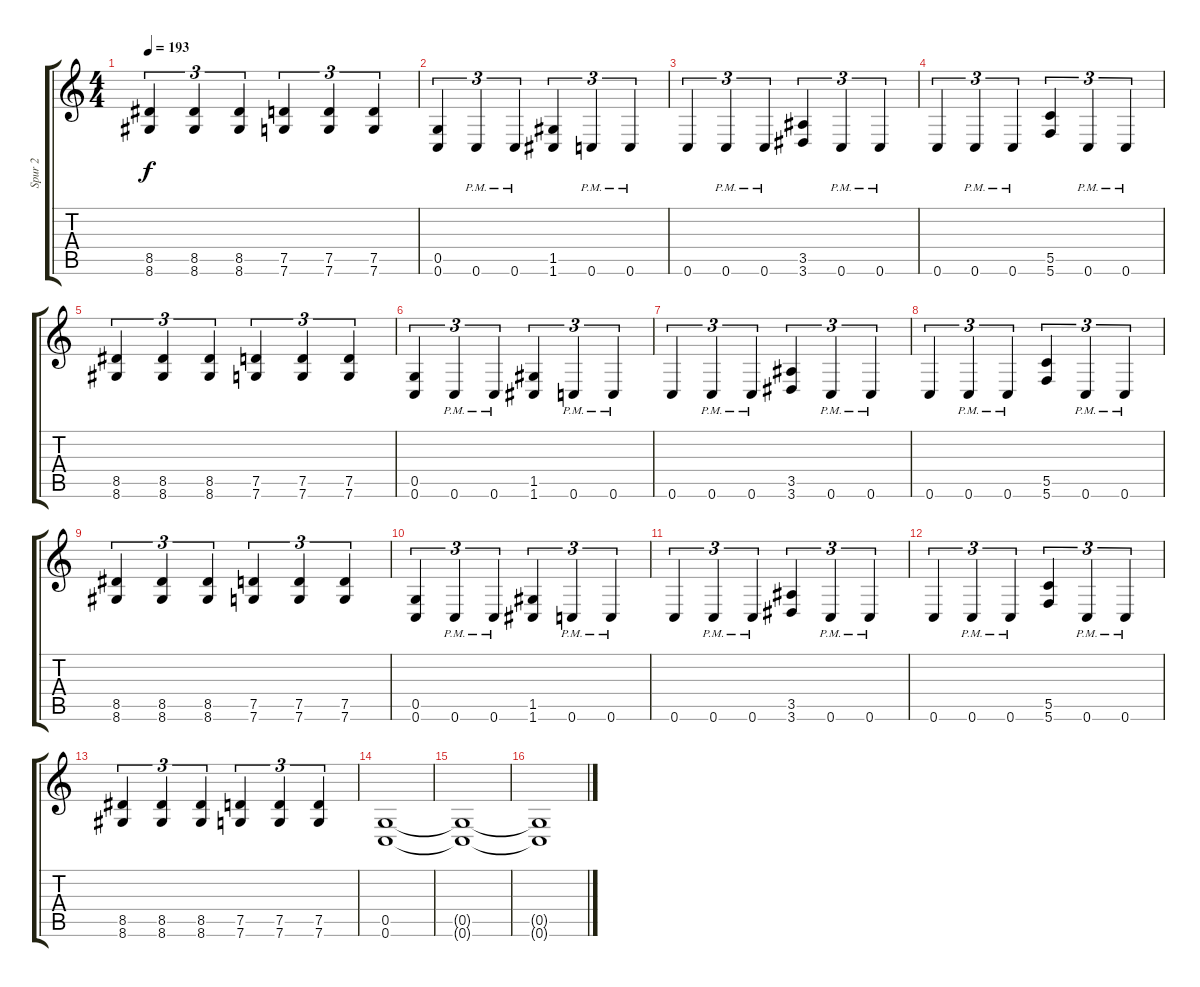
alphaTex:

\track ("Spur 2" "Spur 2") {instrument distortionguitar}
\staff {score tabs}
\tuning (D4 A3 F3 C3 G2 C2) {hide}
\ts (4 4)
\tempo 193
\clef g2
\ks c
(8.5 8.6).4{tu (3 2) dy f} (8.5 8.6).4{tu (3 2)} (8.5 8.6).4{tu (3 2)} (7.5 7.6).4{tu (3 2)} (7.5 7.6).4{tu (3 2)} (7.5 7.6).4{tu (3 2)} |
(0.5 0.6).4{tu (3 2)} 0.6{pm}.4{tu (3 2)} 0.6{pm}.4{tu (3 2)} (1.5 1.6).4{tu (3 2)} 0.6{pm}.4{tu (3 2)} 0.6{pm}.4{tu (3 2)} |
0.6.4{tu (3 2)} 0.6{pm}.4{tu (3 2)} 0.6{pm}.4{tu (3 2)} (3.5 3.6).4{tu (3 2)} 0.6{pm}.4{tu (3 2)} 0.6{pm}.4{tu (3 2)} |
0.6.4{tu (3 2)} 0.6{pm}.4{tu (3 2)} 0.6{pm}.4{tu (3 2)} (5.5 5.6).4{tu (3 2)} 0.6{pm}.4{tu (3 2)} 0.6{pm}.4{tu (3 2)} |
(8.5 8.6).4{tu (3 2)} (8.5 8.6).4{tu (3 2)} (8.5 8.6).4{tu (3 2)} (7.5 7.6).4{tu (3 2)} (7.5 7.6).4{tu (3 2)} (7.5 7.6).4{tu (3 2)} |
(0.5 0.6).4{tu (3 2)} 0.6{pm}.4{tu (3 2)} 0.6{pm}.4{tu (3 2)} (1.5 1.6).4{tu (3 2)} 0.6{pm}.4{tu (3 2)} 0.6{pm}.4{tu (3 2)} |
0.6.4{tu (3 2)} 0.6{pm}.4{tu (3 2)} 0.6{pm}.4{tu (3 2)} (3.5 3.6).4{tu (3 2)} 0.6{pm}.4{tu (3 2)} 0.6{pm}.4{tu (3 2)} |
0.6.4{tu (3 2)} 0.6{pm}.4{tu (3 2)} 0.6{pm}.4{tu (3 2)} (5.5 5.6).4{tu (3 2)} 0.6{pm}.4{tu (3 2)} 0.6{pm}.4{tu (3 2)} |
(8.5 8.6).4{tu (3 2)} (8.5 8.6).4{tu (3 2)} (8.5 8.6).4{tu (3 2)} (7.5 7.6).4{tu (3 2)} (7.5 7.6).4{tu (3 2)} (7.5 7.6).4{tu (3 2)} |
(0.5 0.6).4{tu (3 2)} 0.6{pm}.4{tu (3 2)} 0.6{pm}.4{tu (3 2)} (1.5 1.6).4{tu (3 2)} 0.6{pm}.4{tu (3 2)} 0.6{pm}.4{tu (3 2)} |
0.6.4{tu (3 2)} 0.6{pm}.4{tu (3 2)} 0.6{pm}.4{tu (3 2)} (3.5 3.6).4{tu (3 2)} 0.6{pm}.4{tu (3 2)} 0.6{pm}.4{tu (3 2)} |
0.6.4{tu (3 2)} 0.6{pm}.4{tu (3 2)} 0.6{pm}.4{tu (3 2)} (5.5 5.6).4{tu (3 2)} 0.6{pm}.4{tu (3 2)} 0.6{pm}.4{tu (3 2)} |
(8.5 8.6).4{tu (3 2)} (8.5 8.6).4{tu (3 2)} (8.5 8.6).4{tu (3 2)} (7.5 7.6).4{tu (3 2)} (7.5 7.6).4{tu (3 2)} (7.5 7.6).4{tu (3 2)} |
(0.5 0.6).1 |
(0.5{t} 0.6{t}).1 |
(0.5{t} 0.6{t}).1
